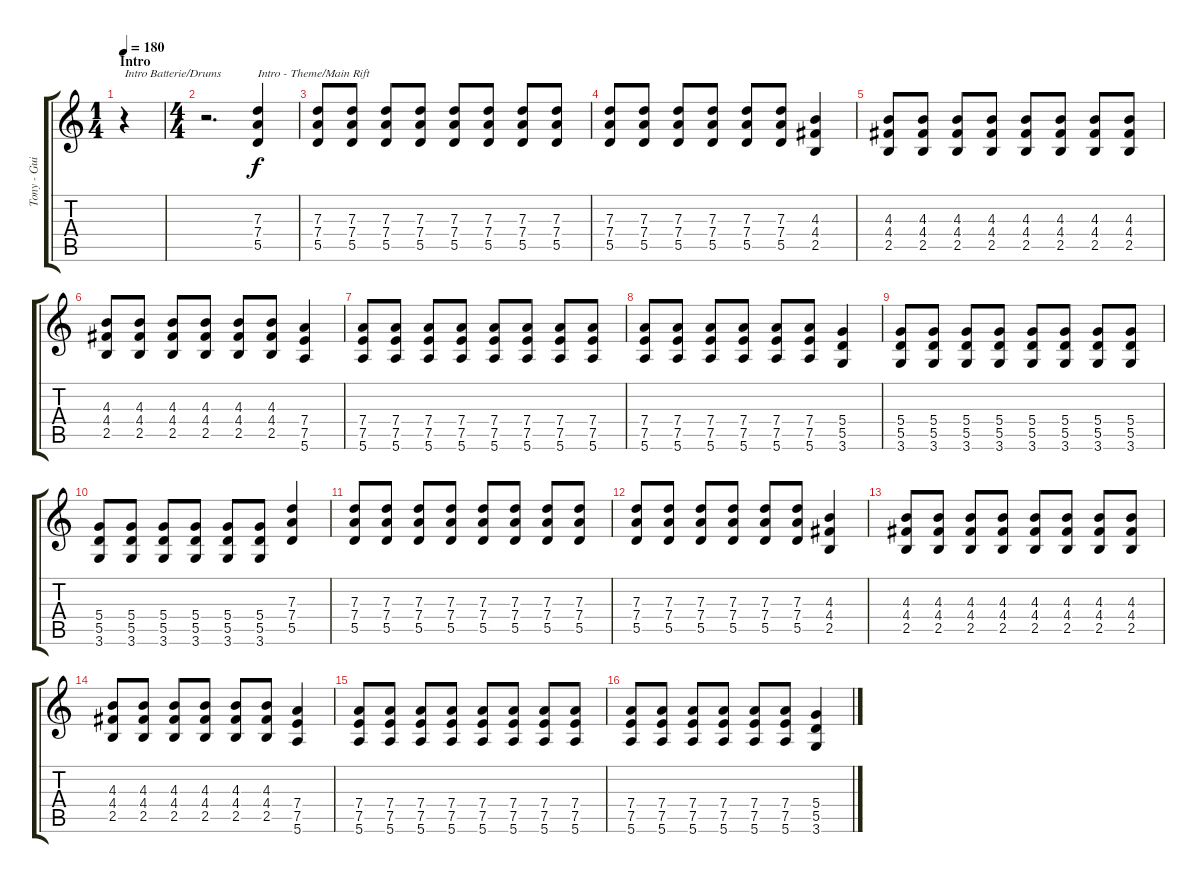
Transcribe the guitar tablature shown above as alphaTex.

\track ("Tony - Guitare 1/Guitar 1" "Tony - Gui") {instrument distortionguitar}
\staff {score tabs}
\tuning (E4 B3 G3 D3 A2 E2) {hide}
\ts (1 4)
\section ("" "Intro")
\tempo 180
\clef g2
\ks c
r.4{txt "Intro Batterie/Drums" dy f instrument distortionguitar} |
\ts (4 4)
r.2{d} (7.3 7.4 5.5).4{txt "Intro - Theme/Main Rift"} |
(7.3 7.4 5.5).8 (7.3 7.4 5.5).8 (7.3 7.4 5.5).8 (7.3 7.4 5.5).8 (7.3 7.4 5.5).8 (7.3 7.4 5.5).8 (7.3 7.4 5.5).8 (7.3 7.4 5.5).8 |
(7.3 7.4 5.5).8 (7.3 7.4 5.5).8 (7.3 7.4 5.5).8 (7.3 7.4 5.5).8 (7.3 7.4 5.5).8 (7.3 7.4 5.5).8 (4.3 4.4 2.5).4 |
(4.3 4.4 2.5).8 (4.3 4.4 2.5).8 (4.3 4.4 2.5).8 (4.3 4.4 2.5).8 (4.3 4.4 2.5).8 (4.3 4.4 2.5).8 (4.3 4.4 2.5).8 (4.3 4.4 2.5).8 |
(4.3 4.4 2.5).8 (4.3 4.4 2.5).8 (4.3 4.4 2.5).8 (4.3 4.4 2.5).8 (4.3 4.4 2.5).8 (4.3 4.4 2.5).8 (7.4 7.5 5.6).4 |
(7.4 7.5 5.6).8 (7.4 7.5 5.6).8 (7.4 7.5 5.6).8 (7.4 7.5 5.6).8 (7.4 7.5 5.6).8 (7.4 7.5 5.6).8 (7.4 7.5 5.6).8 (7.4 7.5 5.6).8 |
(7.4 7.5 5.6).8 (7.4 7.5 5.6).8 (7.4 7.5 5.6).8 (7.4 7.5 5.6).8 (7.4 7.5 5.6).8 (7.4 7.5 5.6).8 (5.4 5.5 3.6).4 |
(5.4 5.5 3.6).8 (5.4 5.5 3.6).8 (5.4 5.5 3.6).8 (5.4 5.5 3.6).8 (5.4 5.5 3.6).8 (5.4 5.5 3.6).8 (5.4 5.5 3.6).8 (5.4 5.5 3.6).8 |
(5.4 5.5 3.6).8 (5.4 5.5 3.6).8 (5.4 5.5 3.6).8 (5.4 5.5 3.6).8 (5.4 5.5 3.6).8 (5.4 5.5 3.6).8 (7.3 7.4 5.5).4 |
(7.3 7.4 5.5).8 (7.3 7.4 5.5).8 (7.3 7.4 5.5).8 (7.3 7.4 5.5).8 (7.3 7.4 5.5).8 (7.3 7.4 5.5).8 (7.3 7.4 5.5).8 (7.3 7.4 5.5).8 |
(7.3 7.4 5.5).8 (7.3 7.4 5.5).8 (7.3 7.4 5.5).8 (7.3 7.4 5.5).8 (7.3 7.4 5.5).8 (7.3 7.4 5.5).8 (4.3 4.4 2.5).4 |
(4.3 4.4 2.5).8 (4.3 4.4 2.5).8 (4.3 4.4 2.5).8 (4.3 4.4 2.5).8 (4.3 4.4 2.5).8 (4.3 4.4 2.5).8 (4.3 4.4 2.5).8 (4.3 4.4 2.5).8 |
(4.3 4.4 2.5).8 (4.3 4.4 2.5).8 (4.3 4.4 2.5).8 (4.3 4.4 2.5).8 (4.3 4.4 2.5).8 (4.3 4.4 2.5).8 (7.4 7.5 5.6).4 |
(7.4 7.5 5.6).8 (7.4 7.5 5.6).8 (7.4 7.5 5.6).8 (7.4 7.5 5.6).8 (7.4 7.5 5.6).8 (7.4 7.5 5.6).8 (7.4 7.5 5.6).8 (7.4 7.5 5.6).8 |
(7.4 7.5 5.6).8 (7.4 7.5 5.6).8 (7.4 7.5 5.6).8 (7.4 7.5 5.6).8 (7.4 7.5 5.6).8 (7.4 7.5 5.6).8 (5.4 5.5 3.6).4
